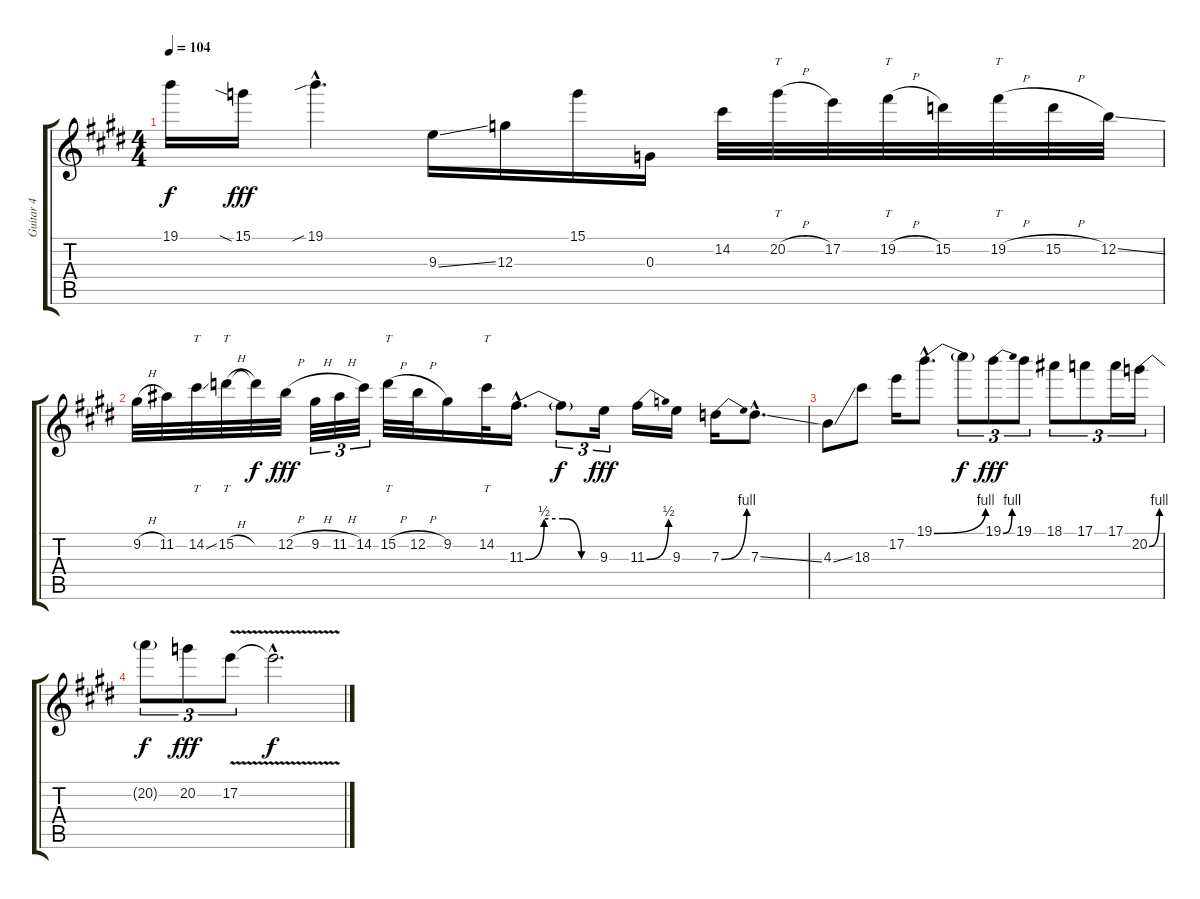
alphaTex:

\track ("Guitar 4" "Guitar 4") {instrument distortionguitar}
\staff {score tabs}
\tuning (E4 B3 G3 D3 A2 E2) {hide}
\ts (4 4)
\tempo 104
\clef g2
\ks e
19.1{t}.16{dy f} 15.1{sia}.16{dy fff} 19.1{sib hac}.4{d} 9.3{ss}.16 12.3.16 15.1.16 0.3.16 14.2.32 20.2{h}.32{tt} 17.2.32 19.2{h}.32{tt} 15.2.32 19.2{h}.32{tt} 15.2{h}.32 12.2{ss}.32 |
9.2{h}.32 11.2.32 14.2{ss}.32{tt} 15.2{h}.32{tt} 15.2{t}.32{dy f} 12.2{h}.32{dy fff} 9.2{h}.32{tu (3 2)} 11.2{h}.32{tu (3 2)} 14.2.32{tu (3 2)} 15.2{h}.32{tt} 12.2{h}.32 9.2.16 14.2.32{tt} 11.3{be (custom 0 0 15 2 30 2 45 0 60 0) hac}.16{d} 11.3{t}.8{tu (3 2) dy f} 9.3.16{tu (3 2) dy fff} 11.3{be (bend 0 0 60 2)}.16 9.3.16 7.3{be (bend 0 0 60 4)}.16 7.3{ss hac}.8{d} |
4.3{ss}.8 18.3.8 17.2.16 19.1{be (bend 0 0 60 4) hac}.8{d} 19.1{t}.8{tu (3 2) dy f} 19.1{be (bend 0 0 60 4)}.8{tu (3 2) dy fff} 19.1.8{tu (3 2)} 18.1.8{tu (3 2)} 17.1.8{tu (3 2)} 17.1.16{tu (3 2)} 20.2{be (bend 0 0 60 4)}.16{tu (3 2)} |
20.2{t}.8{tu (3 2) dy f} 20.2.8{tu (3 2) dy fff} 17.2{v}.8{tu (3 2)} 17.2{hac t}.2{d dy f}
